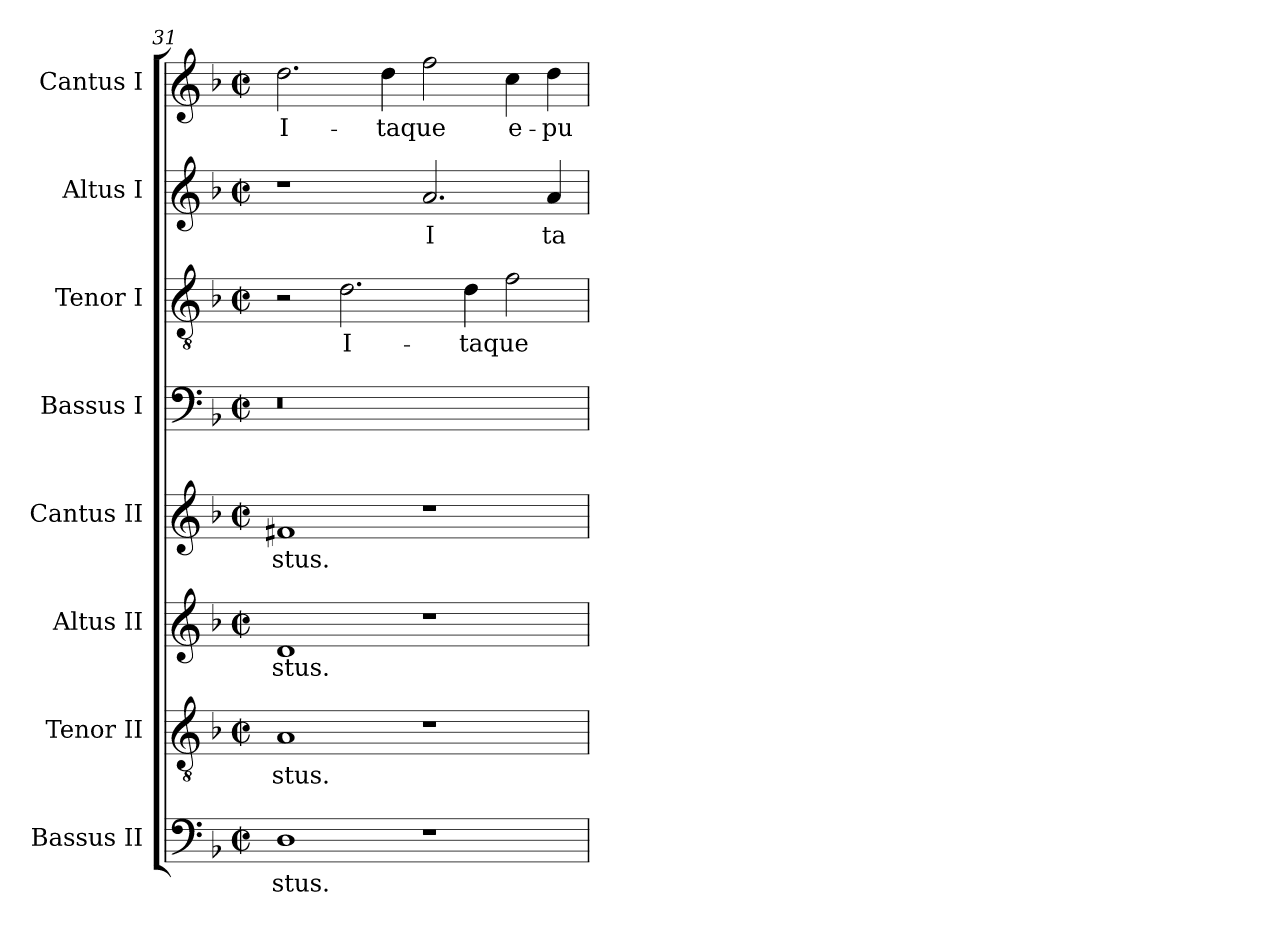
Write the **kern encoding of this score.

**kern	**text	**kern	**text	**kern	**text	**kern	**text	**kern	**kern	**text	**kern	**text	**kern	**text
*part8	*part8	*part7	*part7	*part6	*part6	*part5	*part5	*part4	*part3	*part3	*part2	*part2	*part1	*part1
*staff8	*staff8	*staff7	*staff7	*staff6	*staff6	*staff5	*staff5	*staff4	*staff3	*staff3	*staff2	*staff2	*staff1	*staff1
*I"Bassus II	*	*I"Tenor II	*	*I"Altus II	*	*I"Cantus II	*	*I"Bassus I	*I"Tenor I	*	*I"Altus I	*	*I"Cantus I	*
!!LO:LB:g=z
*clefF4	*	*clefGv2	*	*clefG2	*	*clefG2	*	*clefF4	*clefGv2	*	*clefG2	*	*clefG2	*
*k[b-]	*	*k[b-]	*	*k[b-]	*	*k[b-]	*	*k[b-]	*k[b-]	*	*k[b-]	*	*k[b-]	*
*F:	*	*F:	*	*F:	*	*F:	*	*F:	*F:	*	*F:	*	*F:	*
*M2/2	*	*M2/2	*	*M2/2	*	*M2/2	*	*M2/2	*M2/2	*	*M2/2	*	*M2/2	*
*met(c|)	*	*met(c|)	*	*met(c|)	*	*met(c|)	*	*met(c|)	*met(c|)	*	*met(c|)	*	*met(c|)	*
=31	=31	=31	=31	=31	=31	=31	=31	=31	=31	=31	=31	=31	=31	=31
!	!LO:LY:b:cj	!	!LO:LY:b:cj	!	!LO:LY:b:cj	!	!LO:LY:b:cj	!	!	!	!	!	!	!LO:LY:b:cj
1D	stus.	1A	stus.	1d	-stus.	1f#X	stus.	0r	2r	.	1r	.	2.dd\	I-
!	!	!	!	!	!	!	!	!	!	!LO:LY:b:cj	!	!	!	!
.	.	.	.	.	.	.	.	.	2.d\	I-	.	.	.	.
!	!	!	!	!	!	!	!	!	!	!	!	!	!	!LO:LY:b
.	.	.	.	.	.	.	.	.	.	.	.	.	4dd\	-taque
!	!	!	!	!	!	!	!	!	!	!	!	!LO:LY:b:cj	!	!
1r	.	1r	.	1r	.	1r	.	.	.	.	2.a/	I	2ff\	.
!	!	!	!	!	!	!	!	!	!	!LO:LY:b	!	!	!	!
.	.	.	.	.	.	.	.	.	4d\	-taque	.	.	.	.
!	!	!	!	!	!	!	!	!	!	!	!	!	!	!LO:LY:b:cj
.	.	.	.	.	.	.	.	.	2f\	.	.	.	4cc\	e-
!	!	!	!	!	!	!	!	!	!	!	!	!LO:LY:b:cj	!	!LO:LY:b:cj
.	.	.	.	.	.	.	.	.	.	.	4a/	ta	4dd\	-pu-
=	=	=	=	=	=	=	=	=	=	=	=	=	=	=
*-	*-	*-	*-	*-	*-	*-	*-	*-	*-	*-	*-	*-	*-	*-
